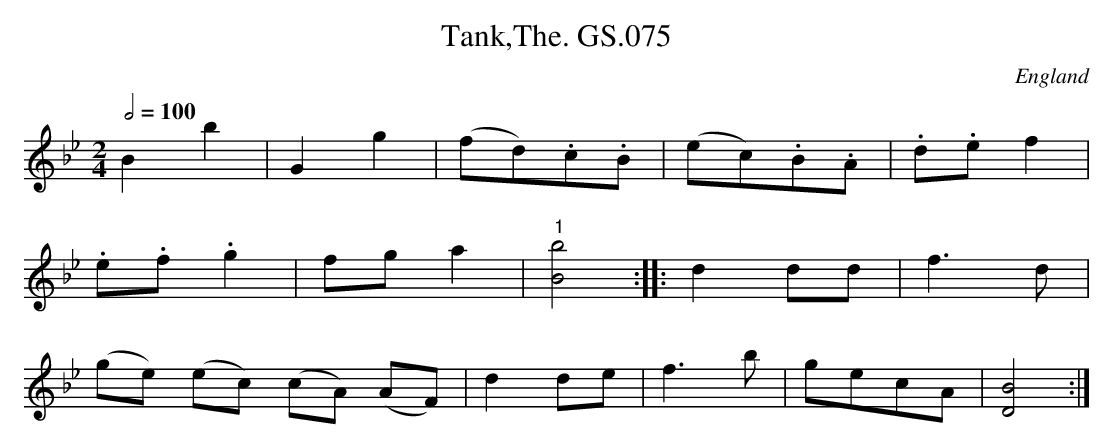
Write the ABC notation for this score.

X:1
T:Tank,The. GS.075
M:2/4
L:1/8
Q:1/2=100
O:England
K:Bb major
B2b2 | G2g2 | (fd).c.B | (ec).B.A | .d.e f2 |!
.e.f.g2 | fga2 | "1"[B4b4]::d2dd | f3 d |!
(ge) (ec)  (cA) (AF) | d2 de | f3 b | gecA | [D4B4]:|
